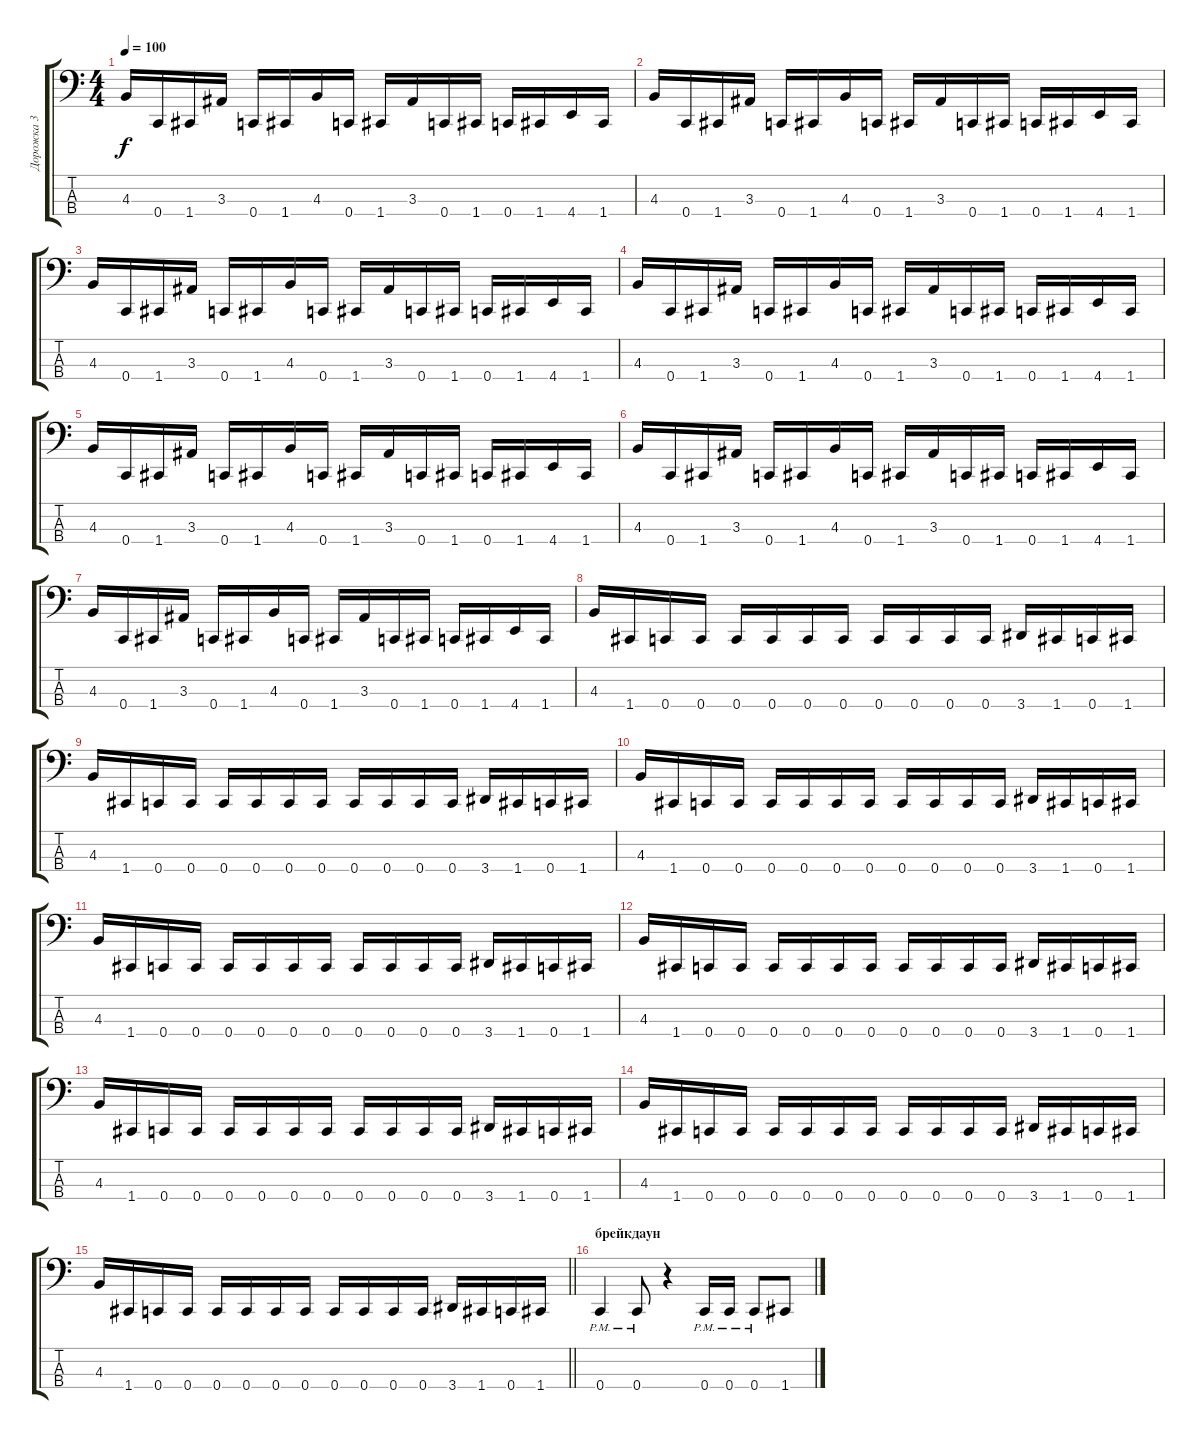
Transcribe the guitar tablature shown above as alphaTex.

\track ("Дорожка 3" "Дорожка 3") {instrument electricbasspick}
\staff {score tabs}
\tuning (F2 C2 G1 C1) {hide}
\ts (4 4)
\tempo 100
\clef f4
\ks c
4.3.16{dy f} 0.4.16 1.4.16 3.3.16 0.4.16 1.4.16 4.3.16 0.4.16 1.4.16 3.3.16 0.4.16 1.4.16 0.4.16 1.4.16 4.4.16 1.4.16 |
4.3.16 0.4.16 1.4.16 3.3.16 0.4.16 1.4.16 4.3.16 0.4.16 1.4.16 3.3.16 0.4.16 1.4.16 0.4.16 1.4.16 4.4.16 1.4.16 |
4.3.16 0.4.16 1.4.16 3.3.16 0.4.16 1.4.16 4.3.16 0.4.16 1.4.16 3.3.16 0.4.16 1.4.16 0.4.16 1.4.16 4.4.16 1.4.16 |
4.3.16 0.4.16 1.4.16 3.3.16 0.4.16 1.4.16 4.3.16 0.4.16 1.4.16 3.3.16 0.4.16 1.4.16 0.4.16 1.4.16 4.4.16 1.4.16 |
4.3.16 0.4.16 1.4.16 3.3.16 0.4.16 1.4.16 4.3.16 0.4.16 1.4.16 3.3.16 0.4.16 1.4.16 0.4.16 1.4.16 4.4.16 1.4.16 |
4.3.16 0.4.16 1.4.16 3.3.16 0.4.16 1.4.16 4.3.16 0.4.16 1.4.16 3.3.16 0.4.16 1.4.16 0.4.16 1.4.16 4.4.16 1.4.16 |
4.3.16 0.4.16 1.4.16 3.3.16 0.4.16 1.4.16 4.3.16 0.4.16 1.4.16 3.3.16 0.4.16 1.4.16 0.4.16 1.4.16 4.4.16 1.4.16 |
4.3.16 1.4.16 0.4.16 0.4.16 0.4.16 0.4.16 0.4.16 0.4.16 0.4.16 0.4.16 0.4.16 0.4.16 3.4.16 1.4.16 0.4.16 1.4.16 |
4.3.16 1.4.16 0.4.16 0.4.16 0.4.16 0.4.16 0.4.16 0.4.16 0.4.16 0.4.16 0.4.16 0.4.16 3.4.16 1.4.16 0.4.16 1.4.16 |
4.3.16 1.4.16 0.4.16 0.4.16 0.4.16 0.4.16 0.4.16 0.4.16 0.4.16 0.4.16 0.4.16 0.4.16 3.4.16 1.4.16 0.4.16 1.4.16 |
4.3.16 1.4.16 0.4.16 0.4.16 0.4.16 0.4.16 0.4.16 0.4.16 0.4.16 0.4.16 0.4.16 0.4.16 3.4.16 1.4.16 0.4.16 1.4.16 |
4.3.16 1.4.16 0.4.16 0.4.16 0.4.16 0.4.16 0.4.16 0.4.16 0.4.16 0.4.16 0.4.16 0.4.16 3.4.16 1.4.16 0.4.16 1.4.16 |
4.3.16 1.4.16 0.4.16 0.4.16 0.4.16 0.4.16 0.4.16 0.4.16 0.4.16 0.4.16 0.4.16 0.4.16 3.4.16 1.4.16 0.4.16 1.4.16 |
4.3.16 1.4.16 0.4.16 0.4.16 0.4.16 0.4.16 0.4.16 0.4.16 0.4.16 0.4.16 0.4.16 0.4.16 3.4.16 1.4.16 0.4.16 1.4.16 |
\barLineRight lightlight
4.3.16 1.4.16 0.4.16 0.4.16 0.4.16 0.4.16 0.4.16 0.4.16 0.4.16 0.4.16 0.4.16 0.4.16 3.4.16 1.4.16 0.4.16 1.4.16 |
\section ("" "брейкдаун")
0.4{pm}.4 0.4{pm}.8 r.4 0.4{pm}.16 0.4{pm}.16 0.4{pm}.8 1.4.8
